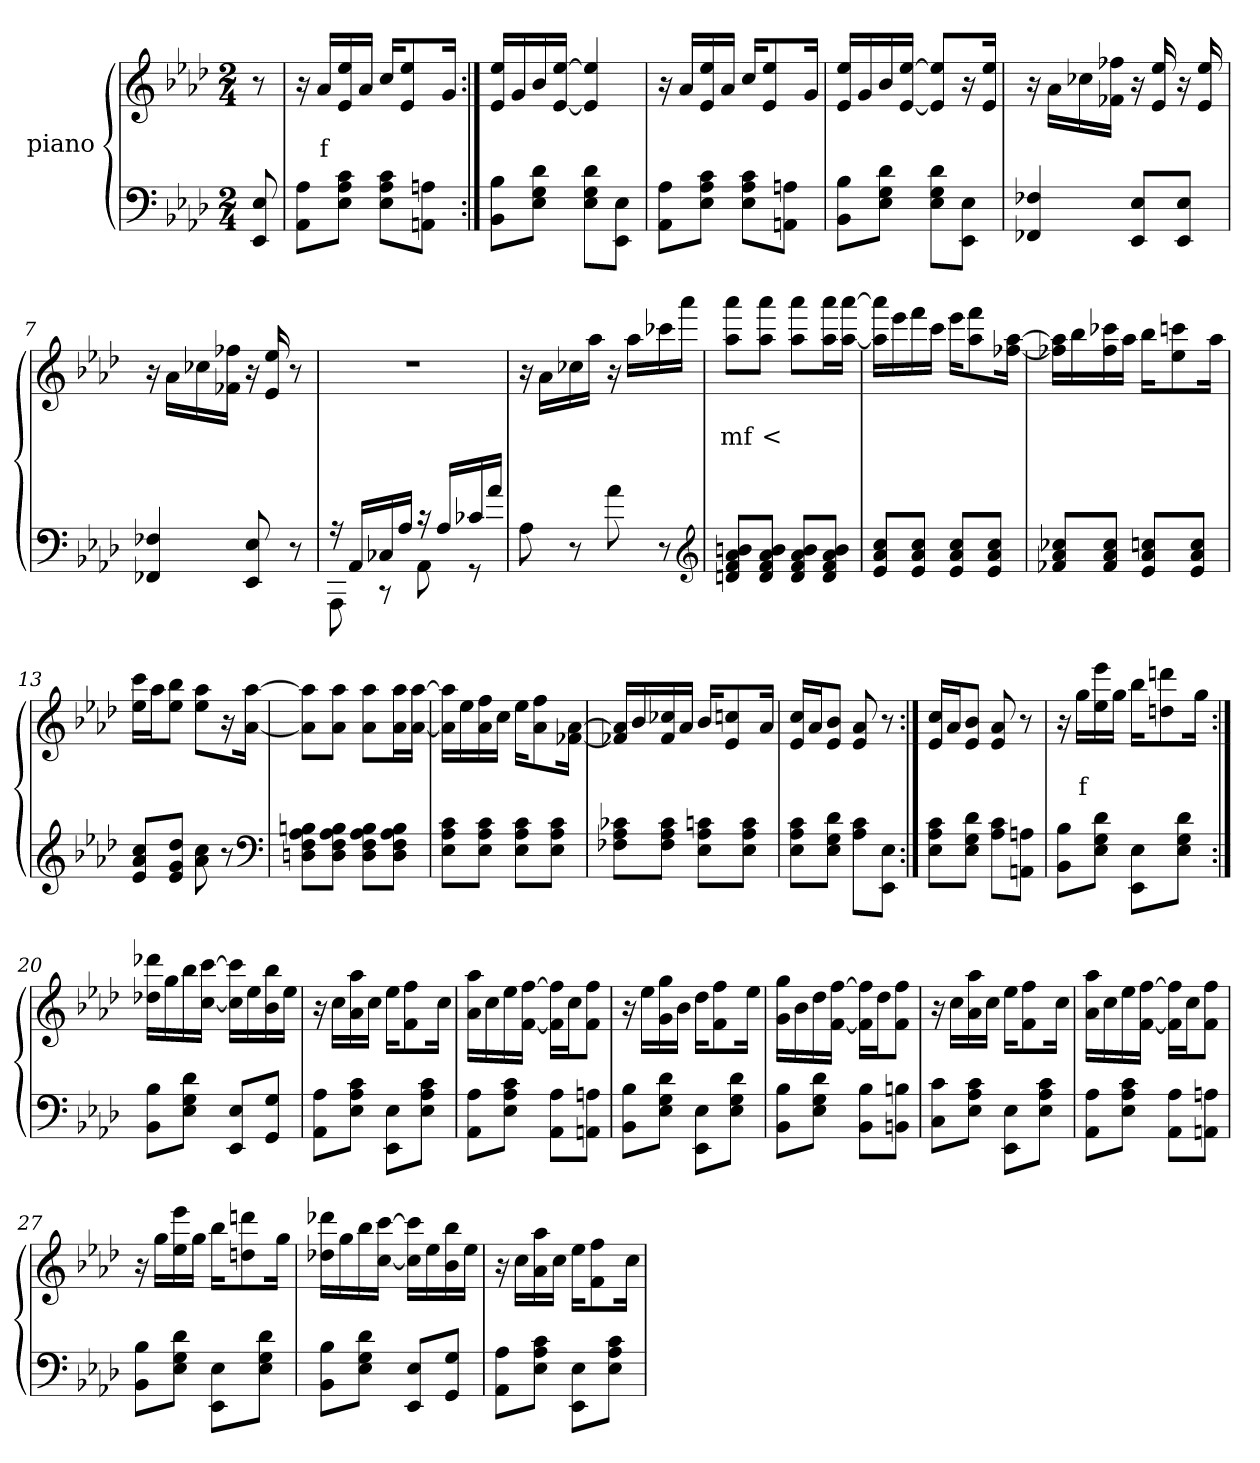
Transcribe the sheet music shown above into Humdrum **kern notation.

**kern	**kern	**text
*part2	*part1	*part1
*staff2	*staff1	*staff1
*I"piano	*I"piano	*
*clefF4	*clefG2	*
*k[b-e-a-d-]	*k[b-e-a-d-]	*
*M2/4	*M2/4	*
=1	=1	=1
8E- 8EE-	8r	.
=2	=2	=2
8A- 8AA-L	16r	.
.	16a-LL	f
8c 8A- 8E-J	16ee- 16e-	.
.	16a-JJ	.
8c 8A- 8E-L	16ccKL	.
.	8ee- 8e-	.
8An 8AAnJ	.	.
.	16gJk	.
=3:|!	=3:|!	=3:|!
8B- 8BB-L	16ee- 16e-LL	.
.	16g	.
8d- 8G 8E-J	16b-	.
.	[16ee- [16e-JJ	.
8d- 8G 8E-L	4ee-] 4e-]	.
8E- 8EE-J	.	.
=4	=4	=4
8A- 8AA-L	16r	.
.	16a-LL	.
8c 8A- 8E-J	16ee- 16e-	.
.	16a-JJ	.
8c 8A- 8E-L	16ccKL	.
.	8ee- 8e-	.
8An 8AAnJ	.	.
.	16gJk	.
=5	=5	=5
8B- 8BB-L	16ee- 16e-LL	.
.	16g	.
8d- 8G 8E-J	16b-	.
.	[16ee- [16e-JJ	.
8d- 8G 8E-L	8ee-] 8e-]L	.
8E- 8EE-J	16r	.
.	16ee- 16e-Jk	.
=6	=6	=6
4F-X 4FF-X	16r	.
.	16a-LL	.
.	16cc-X	.
.	16ff-X 16f-XJJ	.
8E- 8EE-L	16r	.
.	16ee- 16e-	.
8E- 8EE-J	16r	.
.	16ee- 16e-	.
=7	=7	=7
4F-X 4FF-X	16r	.
.	16a-LL	.
.	16cc-X	.
.	16ff-X 16f-XJJ	.
8E- 8EE-	16r	.
.	16ee- 16e-	.
8r	8r	.
=8	=8	=8
*^	*	*
16r	8AAA-	2r	p
16AA-LL	.	.	.
16C-X	8r	.	.
16A-JJ	.	.	.
16r	8AA-	.	.
16A-LL	.	.	.
16c-	8r	.	.
16a-JJ	.	.	.
*v	*v	*	*
=9	=9	=9
8A-	16r	.
.	16a-LL	.
8r	16cc-X	.
.	16aa-JJ	.
8a-	16r	.
.	16aa-LL	.
8r	16ccc-	.
.	16aaa-JJ	.
*clefG2	*	*
=10	=10	=10
8bn 8a- 8f 8dnL	8aaa- 8aa-L	mf
8b 8a- 8f 8dJ	8aaa- 8aa-J	<
8b 8a- 8f 8dL	8aaa- 8aa-L	.
8b 8a- 8f 8dJ	16aaa- 16aa-L	.
.	[16aaa- [16aa-JJ	.
=11	=11	=11
8cc 8a- 8e-L	16aaa-] 16aa-]LL	.
.	16eee-	.
8cc 8a- 8e-J	16fff	.
.	16cccJJ	.
8cc 8a- 8e-L	16eee-KL	.
.	8fff 8aa-	.
8cc 8a- 8e-J	.	.
.	[16aa- [16ff-XJk	.
=12	=12	=12
8cc-X 8a- 8f-XL	16aa-] 16ff-X]LL	.
.	16bb-	.
8cc- 8a- 8f-J	16ccc-X 16ff-	.
.	16aa-JJ	.
8ccn 8a- 8e-L	16bb-KL	.
.	8cccn 8ee-	.
8cc 8a- 8e-J	.	.
.	16aa-Jk	.
=13	=13	=13
8cc 8a- 8e-L	16ccc 16ee-LL	.
.	16aa-J	.
8dd- 8g 8e-J	8bb- 8ee-J	.
8cc 8a-	8aa- 8ee-L	.
8r	16r	.
.	[16aa- [16a-Jk	.
*clefF4	*	*
=14	=14	=14
8Bn 8A- 8F 8DnL	8aa-] 8a-]L	.
8B 8A- 8F 8DJ	8aa- 8a-J	.
8B 8A- 8F 8DL	8aa- 8a-L	.
8B 8A- 8F 8DJ	16aa- 16a-L	.
.	[16aa- [16a-JJ	.
=15	=15	=15
8c 8A- 8E-L	16aa-] 16a-]LL	.
.	16ee-	.
8c 8A- 8E-J	16ff 16a-	.
.	16ccJJ	.
8c 8A- 8E-L	16ee-KL	.
.	8ff 8a-	.
8c 8A- 8E-J	.	.
.	[16a- [16f-XJk	.
=16	=16	=16
8c-X 8A- 8F-XL	16a-] 16f-X]LL	.
.	16b-	.
8c- 8A- 8F-J	16cc-X 16f-	.
.	16a-JJ	.
8cn 8A- 8E-L	16b-KL	.
.	8ccn 8e-	.
8c 8A- 8E-J	.	.
.	16a-Jk	.
=17	=17	=17
8c 8A- 8E-L	16cc 16e-LL	.
.	16a-J	.
8d- 8G 8E-J	8b- 8e-J	.
8c 8A-L	8a- 8e-	.
8E- 8EE-J	8r	.
=18:|!	=18:|!	=18:|!
8c 8A- 8E-L	16cc 16e-LL	.
.	16a-J	.
8d- 8G 8E-J	8b- 8e-J	.
8c 8A-L	8a- 8e-	.
8An 8AAnJ	8r	.
=19	=19	=19
8B- 8BB-L	16r	.
.	16ggLL	f
8d- 8G 8E-J	16eee- 16ee-	.
.	16ggJJ	.
8E- 8EE-L	16bb-KL	.
.	8dddn 8ddn	.
8d- 8G 8E-J	.	.
.	16ggJk	.
=20:|!	=20:|!	=20:|!
8B- 8BB-L	16ddd-X 16dd-XLL	.
.	16gg	.
8d- 8G 8E-J	16bb-	.
.	[16ccc [16ccJJ	.
8E- 8EE-L	16ccc] 16cc]LL	.
.	16ee-	.
8G 8GGJ	16bb- 16b-	.
.	16ee-JJ	.
=21	=21	=21
8A- 8AA-L	16r	.
.	16ccLL	.
8c 8A- 8E-J	16aa- 16a-	.
.	16ccJJ	.
8E- 8EE-L	16ee-KL	.
.	8ff 8f	.
8c 8A- 8E-J	.	.
.	16ccJk	.
=22	=22	=22
8A- 8AA-L	16aa- 16a-LL	.
.	16cc	.
8c 8A- 8E-J	16ee-	.
.	[16ff [16fJJ	.
8A- 8AA-L	16ff] 16f]LL	.
.	16ccJ	.
8An 8AAnJ	8ff 8fJ	.
=23	=23	=23
8B- 8BB-L	16r	.
.	16ee-LL	.
8d- 8G 8E-J	16gg 16g	.
.	16b-JJ	.
8E- 8EE-L	16dd-KL	.
.	8ff 8f	.
8d- 8G 8E-J	.	.
.	16ee-Jk	.
=24	=24	=24
8B- 8BB-L	16gg 16gLL	.
.	16b-	.
8d- 8G 8E-J	16dd-	.
.	[16ff [16fJJ	.
8B- 8BB-L	16ff] 16f]LL	.
.	16dd-J	.
8Bn 8BBnJ	8ff 8fJ	.
=25	=25	=25
8c 8CL	16r	.
.	16ccLL	.
8c 8A- 8E-J	16aa- 16a-	.
.	16ccJJ	.
8E- 8EE-L	16ee-KL	.
.	8ff 8f	.
8c 8A- 8E-J	.	.
.	16ccJk	.
=26	=26	=26
8A- 8AA-L	16aa- 16a-LL	.
.	16cc	.
8c 8A- 8E-J	16ee-	.
.	[16ff [16fJJ	.
8A- 8AA-L	16ff] 16f]LL	.
.	16ccJ	.
8An 8AAnJ	8ff 8fJ	.
=27	=27	=27
8B- 8BB-L	16r	.
.	16ggLL	.
8d- 8G 8E-J	16eee- 16ee-	.
.	16ggJJ	.
8E- 8EE-L	16bb-KL	.
.	8dddn 8ddn	.
8d- 8G 8E-J	.	.
.	16ggJk	.
=28	=28	=28
8B- 8BB-L	16ddd-X 16dd-XLL	.
.	16gg	.
8d- 8G 8E-J	16bb-	.
.	[16ccc [16ccJJ	.
8E- 8EE-L	16ccc] 16cc]LL	.
.	16ee-	.
8G 8GGJ	16bb- 16b-	.
.	16ee-JJ	.
=29	=29	=29
8A- 8AA-L	16r	.
.	16ccLL	.
8c 8A- 8E-J	16aa- 16a-	.
.	16ccJJ	.
8E- 8EE-L	16ee-KL	.
.	8ff 8f	.
8c 8A- 8E-J	.	.
.	16ccJk	.
=	=	=
*-	*-	*-
